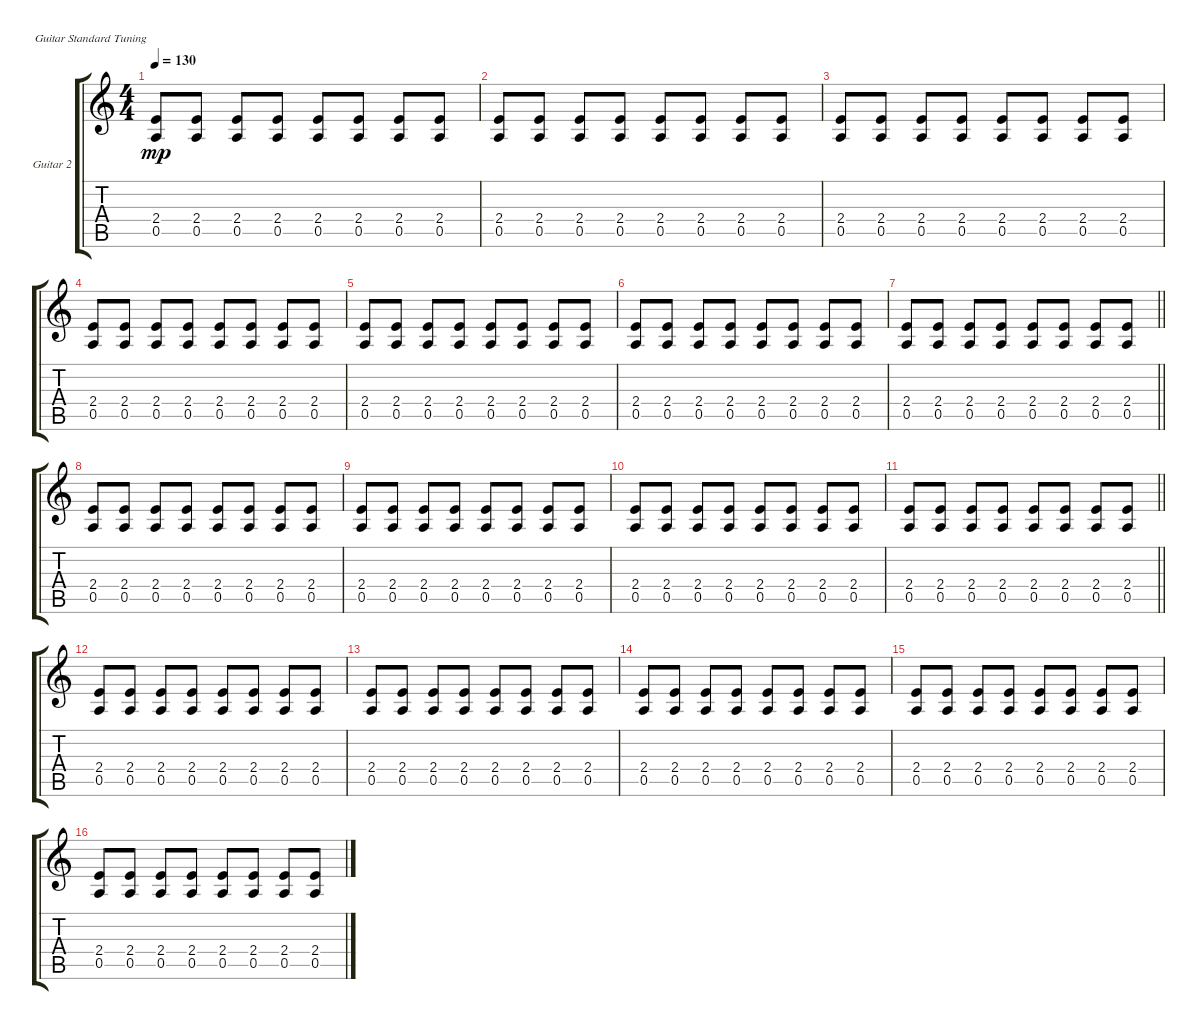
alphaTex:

\defaultSystemsLayout 4
\bracketExtendMode groupsimilarinstruments
\firstSystemTrackNameOrientation horizontal
\otherSystemsTrackNameOrientation horizontal
\track ("Guitar 2" "Guitar 2") {instrument distortionguitar}
\staff {score tabs}
\tuning (E4 B3 G3 D3 A2 E2)
\ts (4 4)
\tempo 130
\clef g2
\scale
0.333333
\ks aminor
(0.5 2.4).8{dy mp} (0.5 2.4).8 (0.5 2.4).8 (0.5 2.4).8 (0.5 2.4).8 (0.5 2.4).8 (0.5 2.4).8 (0.5 2.4).8 |
\scale
0.333333 (0.5 2.4).8 (0.5 2.4).8 (0.5 2.4).8 (0.5 2.4).8 (0.5 2.4).8 (0.5 2.4).8 (0.5 2.4).8 (0.5 2.4).8 |
\scale
0.333333 (0.5 2.4).8 (0.5 2.4).8 (0.5 2.4).8 (0.5 2.4).8 (0.5 2.4).8 (0.5 2.4).8 (0.5 2.4).8 (0.5 2.4).8 |
\scale
0.333333 (0.5 2.4).8 (0.5 2.4).8 (0.5 2.4).8 (0.5 2.4).8 (0.5 2.4).8 (0.5 2.4).8 (0.5 2.4).8 (0.5 2.4).8 |
\scale
0.333333 (0.5 2.4).8 (0.5 2.4).8 (0.5 2.4).8 (0.5 2.4).8 (0.5 2.4).8 (0.5 2.4).8 (0.5 2.4).8 (0.5 2.4).8 |
\scale
0.333333 (0.5 2.4).8 (0.5 2.4).8 (0.5 2.4).8 (0.5 2.4).8 (0.5 2.4).8 (0.5 2.4).8 (0.5 2.4).8 (0.5 2.4).8 |
\scale
0.333333
\barLineRight lightlight
(0.5 2.4).8 (0.5 2.4).8 (0.5 2.4).8 (0.5 2.4).8 (0.5 2.4).8 (0.5 2.4).8 (0.5 2.4).8 (0.5 2.4).8 |
\scale
0.333333 (0.5 2.4).8 (0.5 2.4).8 (0.5 2.4).8 (0.5 2.4).8 (0.5 2.4).8 (0.5 2.4).8 (0.5 2.4).8 (0.5 2.4).8 |
\scale
0.333333 (0.5 2.4).8 (0.5 2.4).8 (0.5 2.4).8 (0.5 2.4).8 (0.5 2.4).8 (0.5 2.4).8 (0.5 2.4).8 (0.5 2.4).8 |
\scale
0.333333 (0.5 2.4).8 (0.5 2.4).8 (0.5 2.4).8 (0.5 2.4).8 (0.5 2.4).8 (0.5 2.4).8 (0.5 2.4).8 (0.5 2.4).8 |
\scale
0.333333
\barLineRight lightlight
(0.5 2.4).8 (0.5 2.4).8 (0.5 2.4).8 (0.5 2.4).8 (0.5 2.4).8 (0.5 2.4).8 (0.5 2.4).8 (0.5 2.4).8 |
\scale
0.333333 (0.5 2.4).8 (0.5 2.4).8 (0.5 2.4).8 (0.5 2.4).8 (0.5 2.4).8 (0.5 2.4).8 (0.5 2.4).8 (0.5 2.4).8 |
\scale
0.333333 (0.5 2.4).8 (0.5 2.4).8 (0.5 2.4).8 (0.5 2.4).8 (0.5 2.4).8 (0.5 2.4).8 (0.5 2.4).8 (0.5 2.4).8 |
\scale
0.333333 (0.5 2.4).8 (0.5 2.4).8 (0.5 2.4).8 (0.5 2.4).8 (0.5 2.4).8 (0.5 2.4).8 (0.5 2.4).8 (0.5 2.4).8 |
\scale
0.333333 (0.5 2.4).8 (0.5 2.4).8 (0.5 2.4).8 (0.5 2.4).8 (0.5 2.4).8 (0.5 2.4).8 (0.5 2.4).8 (0.5 2.4).8 |
\scale
0.333333 (0.5 2.4).8 (0.5 2.4).8 (0.5 2.4).8 (0.5 2.4).8 (0.5 2.4).8 (0.5 2.4).8 (0.5 2.4).8 (0.5 2.4).8
